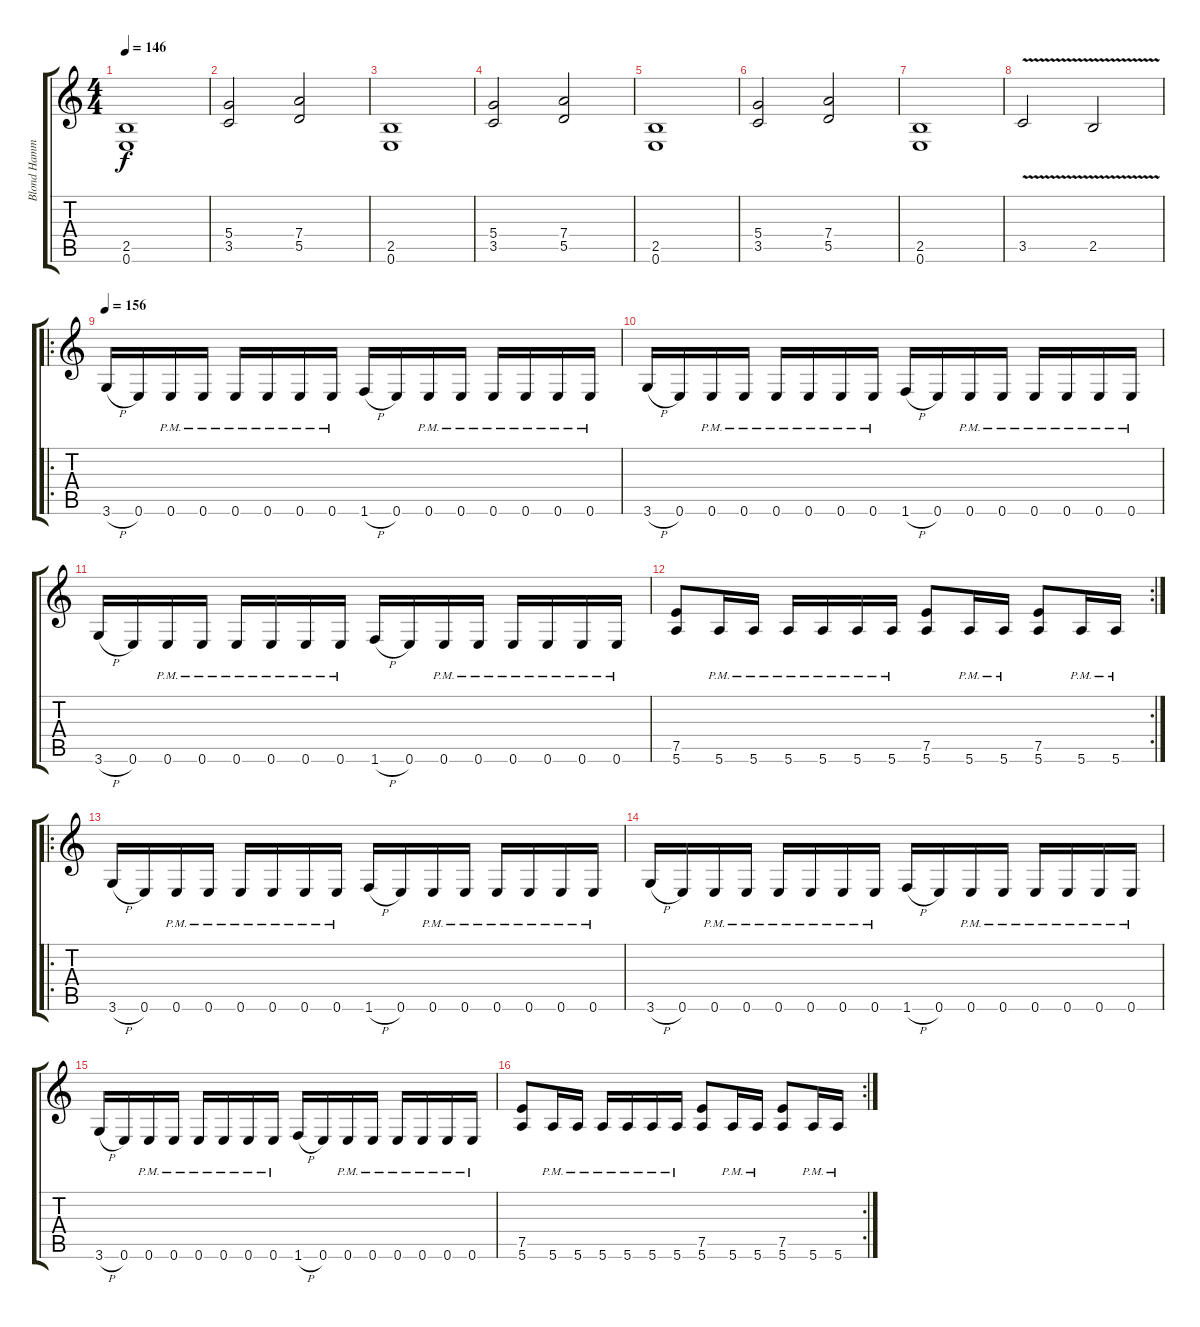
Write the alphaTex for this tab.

\track ("Blond Hammet" "Blond Hamm") {instrument distortionguitar}
\staff {score tabs}
\tuning (E4 B3 G3 D3 A2 E2) {hide}
\ts (4 4)
\tempo 146
\clef g2
\ks c
(2.5 0.6).1{dy f} |
(5.4 3.5).2 (7.4 5.5).2 |
(2.5 0.6).1 |
(5.4 3.5).2 (7.4 5.5).2 |
(2.5 0.6).1 |
(5.4 3.5).2 (7.4 5.5).2 |
(2.5 0.6).1 |
3.5{v}.2 2.5{v}.2 |
\ro
\tempo 156
3.6{h}.16 0.6.16 0.6{pm}.16 0.6{pm}.16 0.6{pm}.16 0.6{pm}.16 0.6{pm}.16 0.6{pm}.16 1.6{h}.16 0.6.16 0.6{pm}.16 0.6{pm}.16 0.6{pm}.16 0.6{pm}.16 0.6{pm}.16 0.6{pm}.16 |
3.6{h}.16 0.6.16 0.6{pm}.16 0.6{pm}.16 0.6{pm}.16 0.6{pm}.16 0.6{pm}.16 0.6{pm}.16 1.6{h}.16 0.6.16 0.6{pm}.16 0.6{pm}.16 0.6{pm}.16 0.6{pm}.16 0.6{pm}.16 0.6{pm}.16 |
3.6{h}.16 0.6.16 0.6{pm}.16 0.6{pm}.16 0.6{pm}.16 0.6{pm}.16 0.6{pm}.16 0.6{pm}.16 1.6{h}.16 0.6.16 0.6{pm}.16 0.6{pm}.16 0.6{pm}.16 0.6{pm}.16 0.6{pm}.16 0.6{pm}.16 |
\rc 2
(7.5 5.6).8 5.6{pm}.16 5.6{pm}.16 5.6{pm}.16 5.6{pm}.16 5.6{pm}.16 5.6{pm}.16 (7.5 5.6).8 5.6{pm}.16 5.6{pm}.16 (7.5 5.6).8 5.6{pm}.16 5.6{pm}.16 |
\ro
3.6{h}.16 0.6.16 0.6{pm}.16 0.6{pm}.16 0.6{pm}.16 0.6{pm}.16 0.6{pm}.16 0.6{pm}.16 1.6{h}.16 0.6.16 0.6{pm}.16 0.6{pm}.16 0.6{pm}.16 0.6{pm}.16 0.6{pm}.16 0.6{pm}.16 |
3.6{h}.16 0.6.16 0.6{pm}.16 0.6{pm}.16 0.6{pm}.16 0.6{pm}.16 0.6{pm}.16 0.6{pm}.16 1.6{h}.16 0.6.16 0.6{pm}.16 0.6{pm}.16 0.6{pm}.16 0.6{pm}.16 0.6{pm}.16 0.6{pm}.16 |
3.6{h}.16 0.6.16 0.6{pm}.16 0.6{pm}.16 0.6{pm}.16 0.6{pm}.16 0.6{pm}.16 0.6{pm}.16 1.6{h}.16 0.6.16 0.6{pm}.16 0.6{pm}.16 0.6{pm}.16 0.6{pm}.16 0.6{pm}.16 0.6{pm}.16 |
\rc 2
(7.5 5.6).8 5.6{pm}.16 5.6{pm}.16 5.6{pm}.16 5.6{pm}.16 5.6{pm}.16 5.6{pm}.16 (7.5 5.6).8 5.6{pm}.16 5.6{pm}.16 (7.5 5.6).8 5.6{pm}.16 5.6{pm}.16
